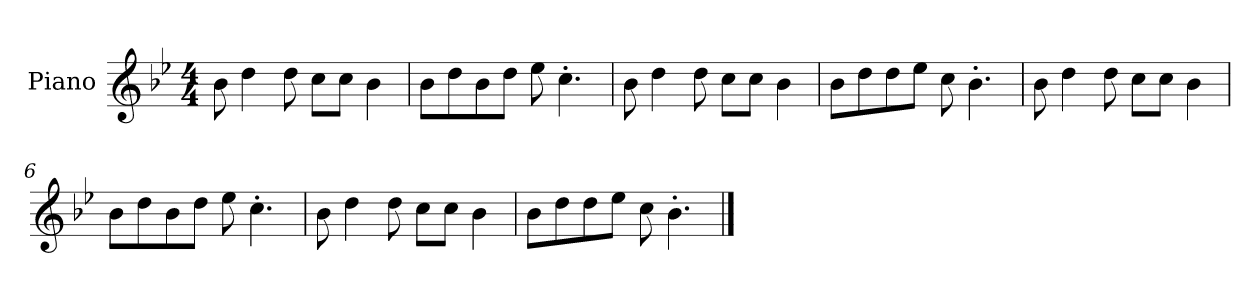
**kern
*part1
*staff1
*I"Piano
*I'P-no
*clefG2
*k[b-e-]
*M4/4
*MM90
=1
8b-\
4dd\
8dd\
8cc\L
8cc\J
4b-\
=2
8b-\L
8dd\
8b-\
8dd\J
8ee-\
4.cc'\
=3
8b-\
4dd\
8dd\
8cc\L
8cc\J
4b-\
=4
8b-\L
8dd\
8dd\
8ee-\J
8cc\
4.b-'\
=5
8b-\
4dd\
8dd\
8cc\L
8cc\J
4b-\
=6
8b-\L
8dd\
8b-\
8dd\J
8ee-\
4.cc'\
!!LO:LB:g=z
=7
8b-\
4dd\
8dd\
8cc\L
8cc\J
4b-\
=8
8b-\L
8dd\
8dd\
8ee-\J
8cc\
4.b-'\
==
*-
